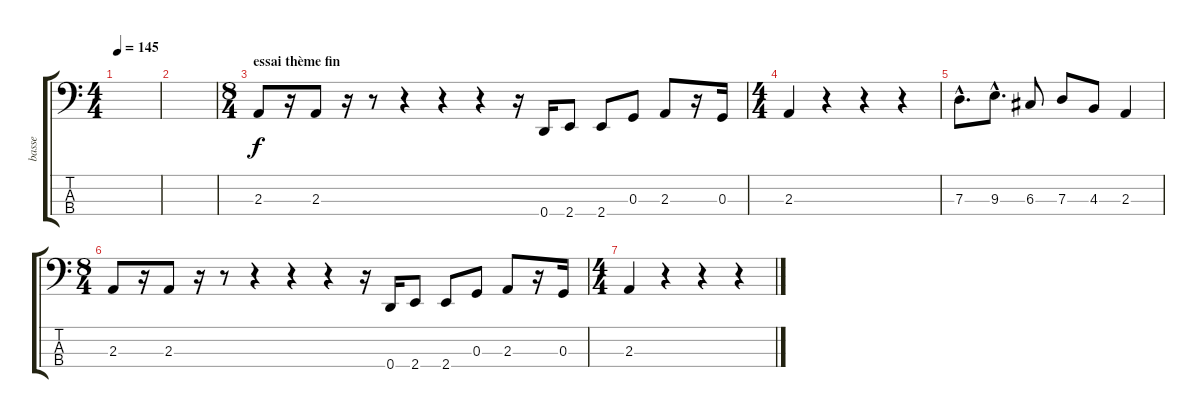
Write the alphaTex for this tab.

\track ("basse" "basse") {instrument electricbassfinger}
\staff {score tabs}
\tuning (F2 C2 G1 D1) {hide}
\ts (4 4)
\tempo 145
\clef f4
\ks c
|
|
\ts (8 4)
\section ("" "essai thème fin")
2.3.8 r.16 2.3.8 r.16 r.8 r.4 r.4 r.4 r.16 0.4.16 2.4.8 2.4.8 0.3.8 2.3.8 r.16 0.3.16 |
\ts (4 4)
2.3.4 r.4 r.4 r.4 |
7.3{hac}.8{d} 9.3{hac}.8{d} 6.3.8 7.3.8 4.3.8 2.3.4 |
\ts (8 4)
2.3.8 r.16 2.3.8 r.16 r.8 r.4 r.4 r.4 r.16 0.4.16 2.4.8 2.4.8 0.3.8 2.3.8 r.16 0.3.16 |
\ts (4 4)
2.3.4 r.4 r.4 r.4
